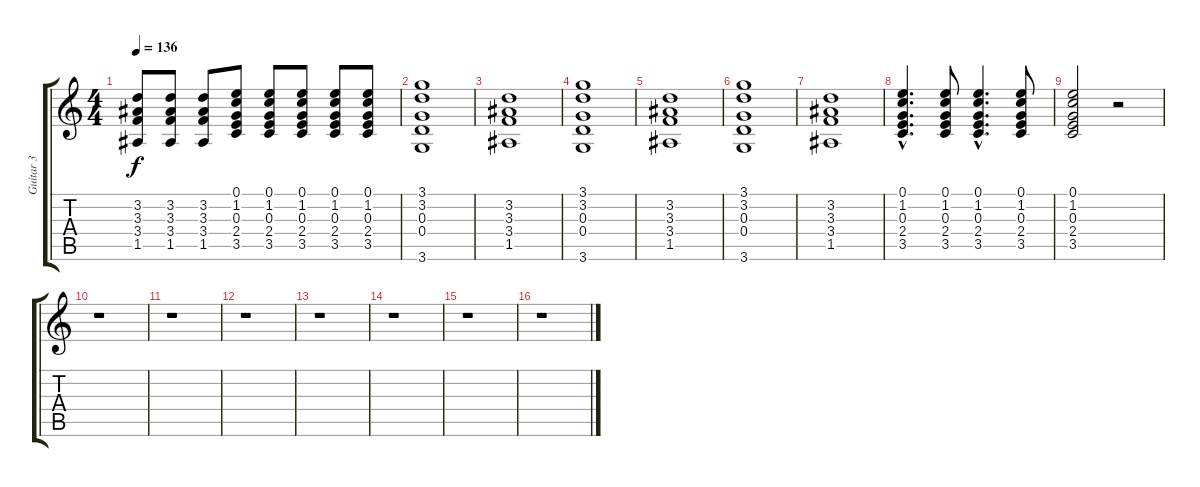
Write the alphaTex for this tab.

\track ("Guitar 3" "Guitar 3") {instrument acousticguitarsteel}
\staff {score tabs}
\tuning (E4 B3 G3 D3 A2 E2) {hide}
\ts (4 4)
\tempo 136
\clef g2
\ks c
(3.2 3.3 3.4 1.5).8{dy f} (3.2 3.3 3.4 1.5).8 (3.2 3.3 3.4 1.5).8 (0.1 1.2 0.3 2.4 3.5).8 (0.1 1.2 0.3 2.4 3.5).8 (0.1 1.2 0.3 2.4 3.5).8 (0.1 1.2 0.3 2.4 3.5).8 (0.1 1.2 0.3 2.4 3.5).8 |
(3.1 3.2 0.3 0.4 3.6).1 |
(3.2 3.3 3.4 1.5).1 |
(3.1 3.2 0.3 0.4 3.6).1 |
(3.2 3.3 3.4 1.5).1 |
(3.1 3.2 0.3 0.4 3.6).1 |
(3.2 3.3 3.4 1.5).1 |
(0.1{hac} 1.2{hac} 0.3{hac} 2.4{hac} 3.5{hac}).4{d} (0.1 1.2 0.3 2.4 3.5).8 (0.1{hac} 1.2{hac} 0.3{hac} 2.4{hac} 3.5{hac}).4{d} (0.1 1.2 0.3 2.4 3.5).8 |
(0.1 1.2 0.3 2.4 3.5).2 r.2 |
r.1 |
r.1 |
r.1 |
r.1 |
r.1 |
r.1 |
r.1
